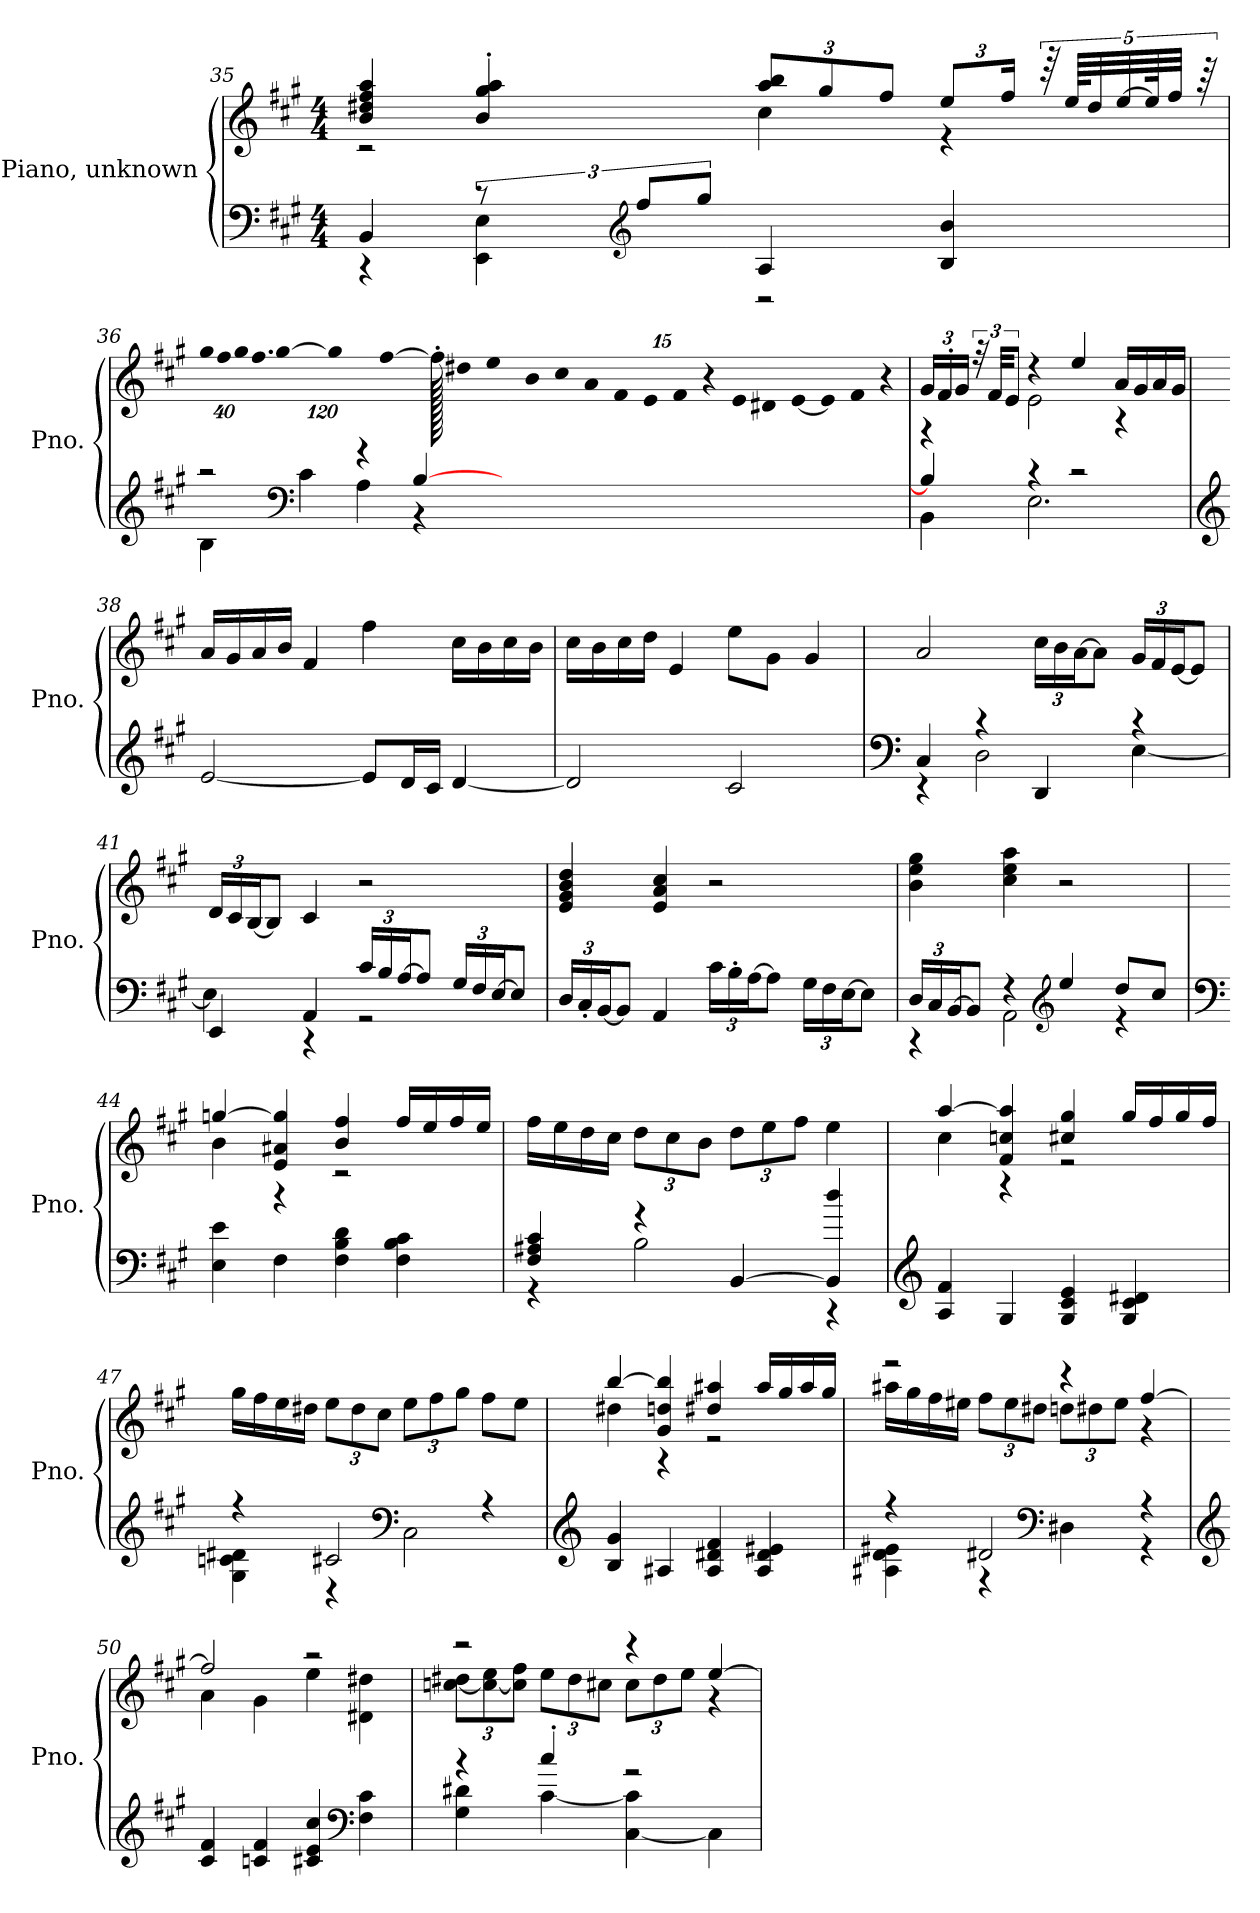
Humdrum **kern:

**kern	**kern
*part1	*part1
*staff2	*staff1
*I"Piano, unknown	*
*I'Pno.	*
*clefF4	*clefG2
*k[f#c#g#]	*k[f#c#g#]
*M4/4	*M4/4
=35	=35
*^	*^
4BB/	4r	4b/ 4dd#X/ 4ff#/ 4aa/	2r
12r	4EE\ 4E\	4b/' 4gg#/' 4aa/'	.
*clefG2	*	*	*
12ff#/L	.	.	.
12gg#/J	.	.	.
*	*	*Xbrackettup	*
4A/	2r	12aa/ 12bb/L	4cc#\
.	.	12gg#/	.
.	.	12ff#/J	.
4B/ 4b/	.	12ee/L	4r
.	.	24ff#/Jk	.
*	*	*brackettup	*
.	.	80r	.
.	.	80ee/KLLL	.
.	.	40dd#/	.
.	.	[40ee/	.
.	.	80ee/K]	.
.	.	40ff#/JJJ	.
.	.	80r	.
*	*	*v	*v
!!LO:LB:g=z
=36	=36	=36
*	*	*Xbrackettup
!	!	!LO:N:vis=32
2r	4B\	640%23gg#\LLL
!	!	!LO:N:vis=32
.	.	640%23ff#\
!	!	!LO:N:vis=32
.	.	640%23gg#\
!	!	!LO:N:vis=32.
.	.	1920%103ff#\
!	!	!LO:N:vis=64
.	.	[960%17gg#\L
!	!	!LO:N:vis=64
.	.	960%17gg#\J]
.	.	[320%17ff#\J
*clefF4	*	*
.	4c#\	1920ff#'\]
.	.	12dd#X\
.	.	12ee\
.	.	12b\J
4r	4A\	.
.	.	12cc#/L
.	.	12a/
.	.	12f#/J
[4B/	4r	.
.	.	12e/L
.	.	24f#/Jk
*	*	*brackettup
.	.	80r
.	.	80e/KLLL
.	.	40d#X/
.	.	[40e/
.	.	80e/K]
.	.	40f#/JJJ
.	.	80r
1920ryy	1920ryy	.
=37	=37	=37
*	*	*Xbrackettup
*	*	*^
4B/]	4BB\	24g#/LL	4r
.	.	24f#'/	.
.	.	24g#/JJ	.
*	*	*brackettup	*
.	.	48r	.
.	.	48f#/KKL	.
.	.	12e/J	.
4r	2.E\	4r	2e\
2r	.	4ee/	.
.	.	16a/LL	4r
.	.	16g#/	.
.	.	16a/	.
.	.	16g#/JJ	.
*v	*v	*	*
*	*v	*v
!!LO:LB:g=z
=38	=38
*clefG2	*
[2e/	16a/LL
.	16g#/
.	16a/
.	16b/JJ
.	4f#/
8e/L]	4ff#\
16d/L	.
16c#/JJ	.
[4d/	16cc#\LL
.	16b\
.	16cc#\
.	16b\JJ
=39	=39
2d/]	16cc#\LL
.	16b\
.	16cc#\
.	16dd\JJ
.	4e/
2c#/	8ee\L
.	8g#\J
.	4g#/
=40	=40
*clefF4	*
*^	*
4C#/	4r	2a/
4r	2D\	.
*	*	*Xbrackettup
4DD/	.	24cc#\LL
.	.	24b\
.	.	[24a\J
.	.	8a\J]
4r	[4E\	24g#/LL
.	.	24f#/
.	.	[24e/J
.	.	8e/J]
!!LO:PB:g=z
=41	=41	=41
4EE/	4E\]	24d/LL
.	.	24c#/
.	.	[24B/J
.	.	8B/J]
4AA/	4r	4c#/
*Xbrackettup	*	*
24c#/LL	2r	2r
24B/	.	.
[24A/J	.	.
8A/J]	.	.
24G#/LL	.	.
24F#/	.	.
[24E/J	.	.
8E/J]	.	.
*v	*v	*
=42	=42
24D/LL	4e/ 4g#/ 4b/ 4dd/
24C#'/	.
[24BB/J	.
8BB/J]	.
4AA/	4e/ 4a/ 4cc#/
24c#\LL	2r
24B'\	.
[24A\J	.
8A\J]	.
24G#\LL	.
24F#\	.
[24E\J	.
8E\J]	.
=43	=43
*^	*
24D/LL	4r	4b\ 4ee\ 4gg#\
24C#/	.	.
[24BB/J	.	.
8BB/J]	.	.
4r	2AA\	4cc#\ 4ee\ 4aa\
*clefG2	*	*
4ee/	.	2r
8dd/L	4r	.
8cc#/J	.	.
*v	*v	*
!!LO:LB:g=z
=44	=44
*clefF4	*
*	*^
4E\ 4e\	[4ggn/	4b\
4F#\	4e/ 4a#X/ 4gg/]	4r
4F#\ 4B\ 4d\	4b/ 4ff#/	2r
4F#\ 4B\ 4c#\	16ff#/LL	.
.	16ee/	.
.	16ff#/	.
.	16ee/JJ	.
*	*v	*v
=45	=45
*^	*
4F#/ 4A#X/ 4c#/	4r	16ff#\LL
.	.	16ee\
.	.	16dd\
.	.	16cc#\JJ
4r	2B\	12dd\L
.	.	12cc#\
.	.	12b\J
[4BB/	.	12dd\L
.	.	12ee\
.	.	12ff#\J
4BB/] 4dd/	4r	4ee\
*v	*v	*
=46	=46
*clefG2	*
*	*^
4A/ 4f#/	[4aa/	4cc#\
4G#/	4f#/ 4ccn/ 4aa/]	4r
4G#/ 4c#/ 4e/	4cc#X/ 4gg#/	2r
4G#/ 4c#/ 4d#X/	16gg#/LL	.
.	16ff#/	.
.	16gg#/	.
.	16ff#/JJ	.
*	*v	*v
!!LO:LB:g=z
=47	=47
*^	*
4r	4G#\ 4cn\ 4d#X\	16gg#\LL
.	.	16ff#\
.	.	16ee\
.	.	16dd#X\JJ
2c#X/	4r	12ee\L
.	.	12dd#\
.	.	12cc#\J
*clefF4	*	*
.	2C#\	12ee\L
.	.	12ff#\
.	.	12gg#\J
4r	.	8ff#\L
.	.	8ee\J
*v	*v	*
=48	=48
*clefG2	*
*	*^
4B/ 4g#/	[4bb/	4dd#X\
4A#X/	4g#/ 4ddn/ 4bb/]	4r
4A#/ 4d#X/ 4f#/	4dd#X/ 4aa#X/	2r
4A#/ 4d#/ 4e#X/	16aa#/LL	.
.	16gg#/	.
.	16aa#/	.
.	16gg#/JJ	.
!!LO:LB:g=z	!!
=49	=49	=49
*^	*	*
4r	4A#X\ 4d\ 4e#X\	2r	16aa#X\LL
.	.	.	16gg#\
.	.	.	16ff#\
.	.	.	16ee#X\JJ
2d#X/	4r	.	12ff#\L
.	.	.	12ee#\
.	.	.	12dd#X\J
*clefF4	*	*	*
.	4D#X\	4r	12ddn\L
.	.	.	12dd#X\
.	.	.	12ee#\J
4r	4r	[4ff#/	4r
*v	*v	*	*
=50	=50	=50
*clefG2	*	*
4c#/ 4f#/	2ff#/]	4a\
4cn/ 4f#/	.	4g#\
4c#X/ 4e/ 4cc#/	2r	4ee\
*clefF4	*	*
4F#\ 4c#\	.	4d#X\ 4dd#X\
=51	=51	=51
*^	*	*
4r	4G#\ 4d#X\	2r	[12ccn\ 12dd#X\L
.	.	.	12cc\_ 12ee\
.	.	.	12cc\] 12ff#\J
4cc#'/	[4c#\	.	12ee\L
.	.	.	12dd#\
.	.	.	12cc#X\J
2r	[4C#\ 4c#\]	4r	12cc#\L
.	.	.	12dd#\
.	.	.	12ee\J
.	4C#\]	[4ee/	4r
*v	*v	*	*
*	*v	*v
=	=
*-	*-
